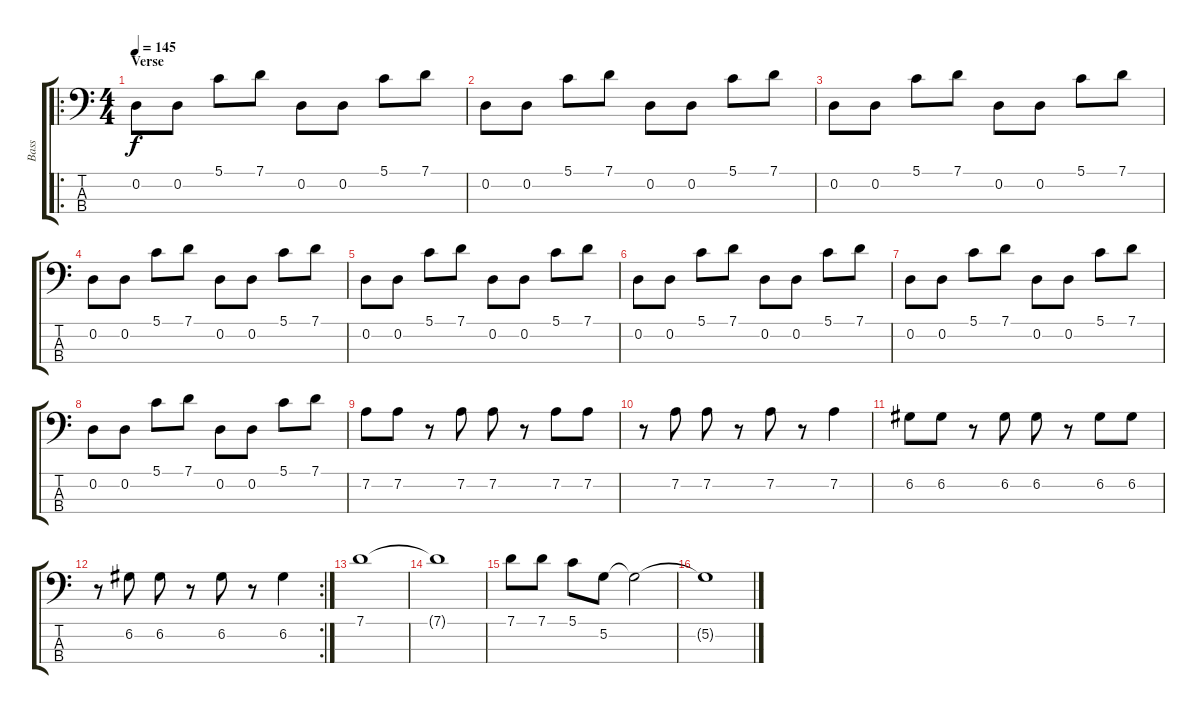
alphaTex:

\track ("Bass" "Bass") {instrument electricbassfinger}
\staff {score tabs}
\tuning (G2 D2 A1 E1) {hide}
\ro
\ts (4 4)
\section ("" "Verse")
\tempo 145
\clef f4
\ks c
0.2.8{dy f} 0.2.8 5.1.8 7.1.8 0.2.8 0.2.8 5.1.8 7.1.8 |
0.2.8 0.2.8 5.1.8 7.1.8 0.2.8 0.2.8 5.1.8 7.1.8 |
0.2.8 0.2.8 5.1.8 7.1.8 0.2.8 0.2.8 5.1.8 7.1.8 |
0.2.8 0.2.8 5.1.8 7.1.8 0.2.8 0.2.8 5.1.8 7.1.8 |
0.2.8 0.2.8 5.1.8 7.1.8 0.2.8 0.2.8 5.1.8 7.1.8 |
0.2.8 0.2.8 5.1.8 7.1.8 0.2.8 0.2.8 5.1.8 7.1.8 |
0.2.8 0.2.8 5.1.8 7.1.8 0.2.8 0.2.8 5.1.8 7.1.8 |
0.2.8 0.2.8 5.1.8 7.1.8 0.2.8 0.2.8 5.1.8 7.1.8 |
7.2.8 7.2.8 r.8 7.2.8 7.2.8 r.8 7.2.8 7.2.8 |
r.8 7.2.8 7.2.8 r.8 7.2.8 r.8 7.2.4 |
6.2.8 6.2.8 r.8 6.2.8 6.2.8 r.8 6.2.8 6.2.8 |
\rc 2
r.8 6.2.8 6.2.8 r.8 6.2.8 r.8 6.2.4 |
7.1.1 |
7.1{t}.1 |
7.1.8 7.1.8 5.1.8 5.2.8 5.2{t}.2 |
5.2{t}.1
